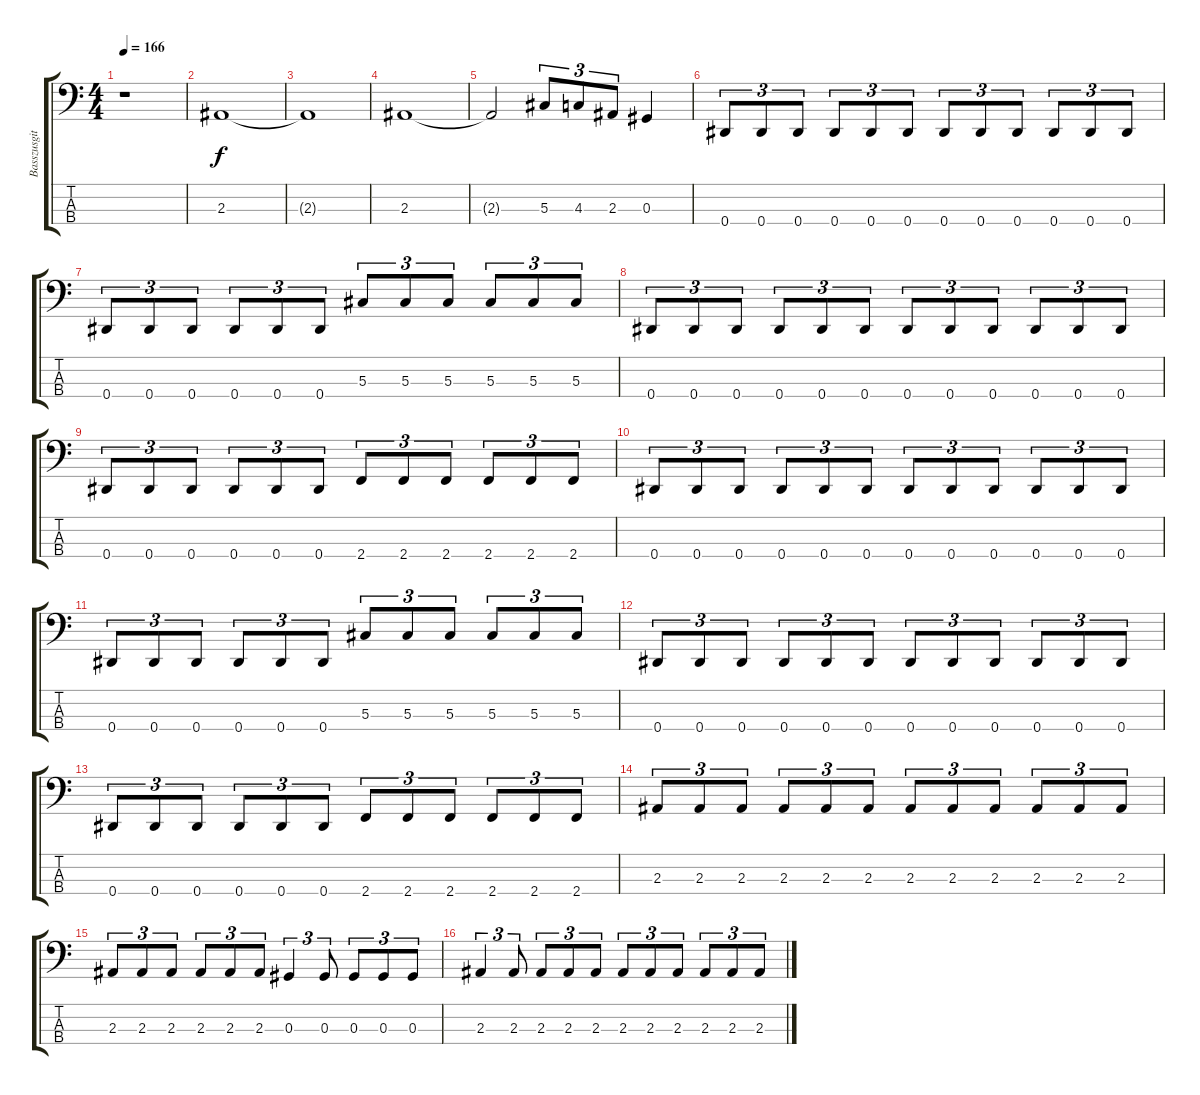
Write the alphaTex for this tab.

\track ("Basszusgitár (Barry Dunaway)" "Basszusgit") {instrument electricbassfinger}
\staff {score tabs}
\tuning (Gb2 Db2 Ab1 Eb1) {hide}
\ts (4 4)
\tempo 166
\clef f4
\ks c
r.1{dy f} |
2.3.1 |
2.3{t}.1 |
2.3.1 |
2.3{t}.2 5.3.8{tu (3 2)} 4.3.8{tu (3 2)} 2.3.8{tu (3 2)} 0.3.4 |
0.4.8{tu (3 2)} 0.4.8{tu (3 2)} 0.4.8{tu (3 2)} 0.4.8{tu (3 2)} 0.4.8{tu (3 2)} 0.4.8{tu (3 2)} 0.4.8{tu (3 2)} 0.4.8{tu (3 2)} 0.4.8{tu (3 2)} 0.4.8{tu (3 2)} 0.4.8{tu (3 2)} 0.4.8{tu (3 2)} |
0.4.8{tu (3 2)} 0.4.8{tu (3 2)} 0.4.8{tu (3 2)} 0.4.8{tu (3 2)} 0.4.8{tu (3 2)} 0.4.8{tu (3 2)} 5.3.8{tu (3 2)} 5.3.8{tu (3 2)} 5.3.8{tu (3 2)} 5.3.8{tu (3 2)} 5.3.8{tu (3 2)} 5.3.8{tu (3 2)} |
0.4.8{tu (3 2)} 0.4.8{tu (3 2)} 0.4.8{tu (3 2)} 0.4.8{tu (3 2)} 0.4.8{tu (3 2)} 0.4.8{tu (3 2)} 0.4.8{tu (3 2)} 0.4.8{tu (3 2)} 0.4.8{tu (3 2)} 0.4.8{tu (3 2)} 0.4.8{tu (3 2)} 0.4.8{tu (3 2)} |
0.4.8{tu (3 2)} 0.4.8{tu (3 2)} 0.4.8{tu (3 2)} 0.4.8{tu (3 2)} 0.4.8{tu (3 2)} 0.4.8{tu (3 2)} 2.4.8{tu (3 2)} 2.4.8{tu (3 2)} 2.4.8{tu (3 2)} 2.4.8{tu (3 2)} 2.4.8{tu (3 2)} 2.4.8{tu (3 2)} |
0.4.8{tu (3 2)} 0.4.8{tu (3 2)} 0.4.8{tu (3 2)} 0.4.8{tu (3 2)} 0.4.8{tu (3 2)} 0.4.8{tu (3 2)} 0.4.8{tu (3 2)} 0.4.8{tu (3 2)} 0.4.8{tu (3 2)} 0.4.8{tu (3 2)} 0.4.8{tu (3 2)} 0.4.8{tu (3 2)} |
0.4.8{tu (3 2)} 0.4.8{tu (3 2)} 0.4.8{tu (3 2)} 0.4.8{tu (3 2)} 0.4.8{tu (3 2)} 0.4.8{tu (3 2)} 5.3.8{tu (3 2)} 5.3.8{tu (3 2)} 5.3.8{tu (3 2)} 5.3.8{tu (3 2)} 5.3.8{tu (3 2)} 5.3.8{tu (3 2)} |
0.4.8{tu (3 2)} 0.4.8{tu (3 2)} 0.4.8{tu (3 2)} 0.4.8{tu (3 2)} 0.4.8{tu (3 2)} 0.4.8{tu (3 2)} 0.4.8{tu (3 2)} 0.4.8{tu (3 2)} 0.4.8{tu (3 2)} 0.4.8{tu (3 2)} 0.4.8{tu (3 2)} 0.4.8{tu (3 2)} |
0.4.8{tu (3 2)} 0.4.8{tu (3 2)} 0.4.8{tu (3 2)} 0.4.8{tu (3 2)} 0.4.8{tu (3 2)} 0.4.8{tu (3 2)} 2.4.8{tu (3 2)} 2.4.8{tu (3 2)} 2.4.8{tu (3 2)} 2.4.8{tu (3 2)} 2.4.8{tu (3 2)} 2.4.8{tu (3 2)} |
2.3.8{tu (3 2)} 2.3.8{tu (3 2)} 2.3.8{tu (3 2)} 2.3.8{tu (3 2)} 2.3.8{tu (3 2)} 2.3.8{tu (3 2)} 2.3.8{tu (3 2)} 2.3.8{tu (3 2)} 2.3.8{tu (3 2)} 2.3.8{tu (3 2)} 2.3.8{tu (3 2)} 2.3.8{tu (3 2)} |
2.3.8{tu (3 2)} 2.3.8{tu (3 2)} 2.3.8{tu (3 2)} 2.3.8{tu (3 2)} 2.3.8{tu (3 2)} 2.3.8{tu (3 2)} 0.3.4{tu (3 2)} 0.3.8{tu (3 2)} 0.3.8{tu (3 2)} 0.3.8{tu (3 2)} 0.3.8{tu (3 2)} |
2.3.4{tu (3 2)} 2.3.8{tu (3 2)} 2.3.8{tu (3 2)} 2.3.8{tu (3 2)} 2.3.8{tu (3 2)} 2.3.8{tu (3 2)} 2.3.8{tu (3 2)} 2.3.8{tu (3 2)} 2.3.8{tu (3 2)} 2.3.8{tu (3 2)} 2.3.8{tu (3 2)}
